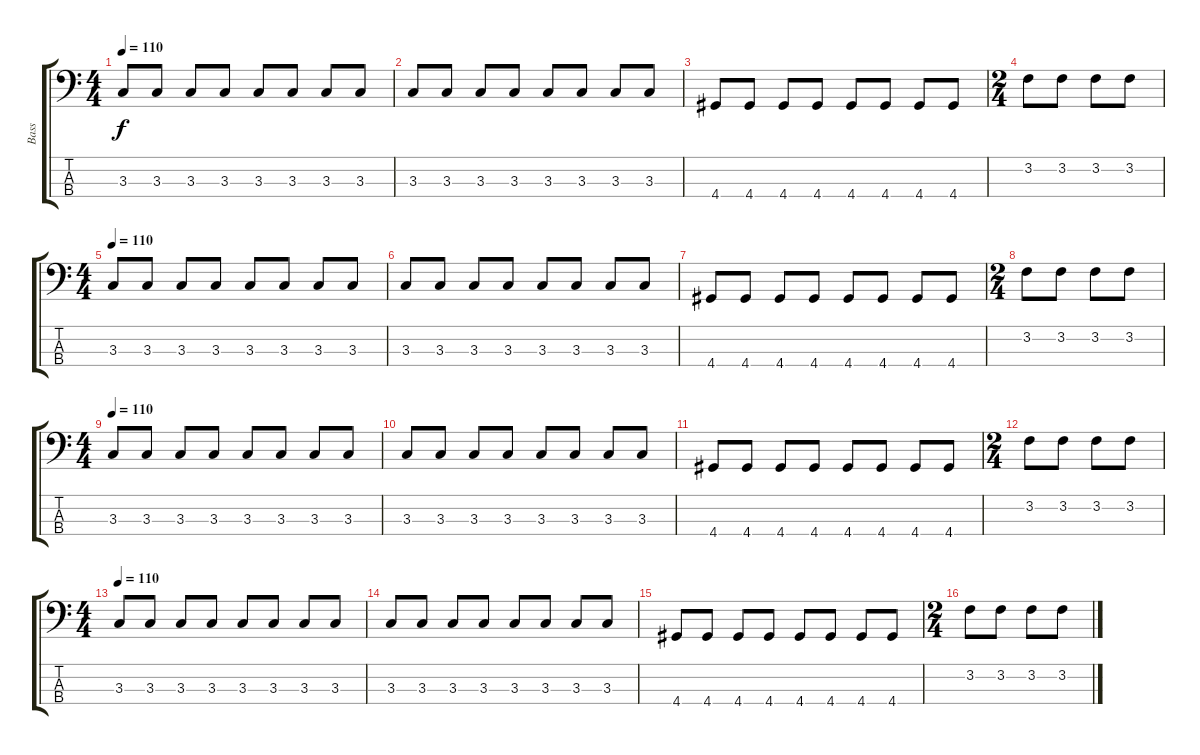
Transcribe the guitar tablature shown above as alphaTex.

\track ("Bass" "Bass") {instrument electricbassfinger}
\staff {score tabs}
\tuning (G2 D2 A1 E1) {hide}
\ts (4 4)
\tempo 110
\clef f4
\ks c
3.3.8{dy f} 3.3.8 3.3.8 3.3.8 3.3.8 3.3.8 3.3.8 3.3.8 |
3.3.8 3.3.8 3.3.8 3.3.8 3.3.8 3.3.8 3.3.8 3.3.8 |
4.4.8 4.4.8 4.4.8 4.4.8 4.4.8 4.4.8 4.4.8 4.4.8 |
\ts (2 4)
3.2.8 3.2.8 3.2.8 3.2.8 |
\ts (4 4)
\tempo 110
3.3.8 3.3.8 3.3.8 3.3.8 3.3.8 3.3.8 3.3.8 3.3.8 |
3.3.8 3.3.8 3.3.8 3.3.8 3.3.8 3.3.8 3.3.8 3.3.8 |
4.4.8 4.4.8 4.4.8 4.4.8 4.4.8 4.4.8 4.4.8 4.4.8 |
\ts (2 4)
3.2.8 3.2.8 3.2.8 3.2.8 |
\ts (4 4)
\tempo 110
3.3.8 3.3.8 3.3.8 3.3.8 3.3.8 3.3.8 3.3.8 3.3.8 |
3.3.8 3.3.8 3.3.8 3.3.8 3.3.8 3.3.8 3.3.8 3.3.8 |
4.4.8 4.4.8 4.4.8 4.4.8 4.4.8 4.4.8 4.4.8 4.4.8 |
\ts (2 4)
3.2.8 3.2.8 3.2.8 3.2.8 |
\ts (4 4)
\tempo 110
3.3.8 3.3.8 3.3.8 3.3.8 3.3.8 3.3.8 3.3.8 3.3.8 |
3.3.8 3.3.8 3.3.8 3.3.8 3.3.8 3.3.8 3.3.8 3.3.8 |
4.4.8 4.4.8 4.4.8 4.4.8 4.4.8 4.4.8 4.4.8 4.4.8 |
\ts (2 4)
3.2.8 3.2.8 3.2.8 3.2.8
